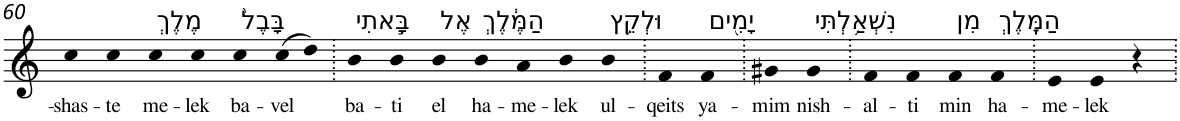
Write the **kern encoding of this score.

**kern	**text
*part1	*part1
*staff1	*staff1
*I"Piano	*
*I'Pno	*
!!LO:PB:g=z
*clefG2	*
*k[]	*
=60	=60
!	!LO:LY:b
4cc	-shas-
!	!LO:LY:b
4cc	-te
!LO:TX:a:t=מֶלֶךְ	!
!	!LO:LY:b
4cc	me-
!	!LO:LY:b
4cc	-lek
!LO:TX:a:t=בָּבֶל֙	!
!	!LO:LY:b
4cc	ba-
!	!LO:LY:b
(>8cc	-vel
8dd)	.
=61.	=61.
!LO:TX:a:t=בָּ֣אתִי	!
!	!LO:LY:b
4b	ba-
!	!LO:LY:b
4b	-ti
!LO:TX:a:t=אֶל	!
!	!LO:LY:b
4b	el
!LO:TX:a:t=הַמֶּ֔לֶךְ	!
!	!LO:LY:b
4b	ha-
!	!LO:LY:b
4a	-me-
!	!LO:LY:b
4b	-lek
!LO:TX:a:t=וּלְקֵ֥ץ	!
!	!LO:LY:b
4b	ul-
=62.	=62.
!	!LO:LY:b
4f	-qeits
!LO:TX:a:t=יָמִ֖ים	!
!	!LO:LY:b
4f	ya-
=63.	=63.
!	!LO:LY:b
4g#X	-mim
!LO:TX:a:t=נִשְׁאַ֥לְתִּי	!
!	!LO:LY:b
4g#	nish-
=64.	=64.
!	!LO:LY:b
4f	-al-
!	!LO:LY:b
4f	-ti
!LO:TX:a:t=מִן	!
!	!LO:LY:b
4f	min
!LO:TX:a:t=הַמֶּֽלֶךְ	!
!	!LO:LY:b
4f	ha-
=65.	=65.
!	!LO:LY:b
4e	-me-
!	!LO:LY:b
4e	-lek
4r	.
=.	=.
*-	*-
